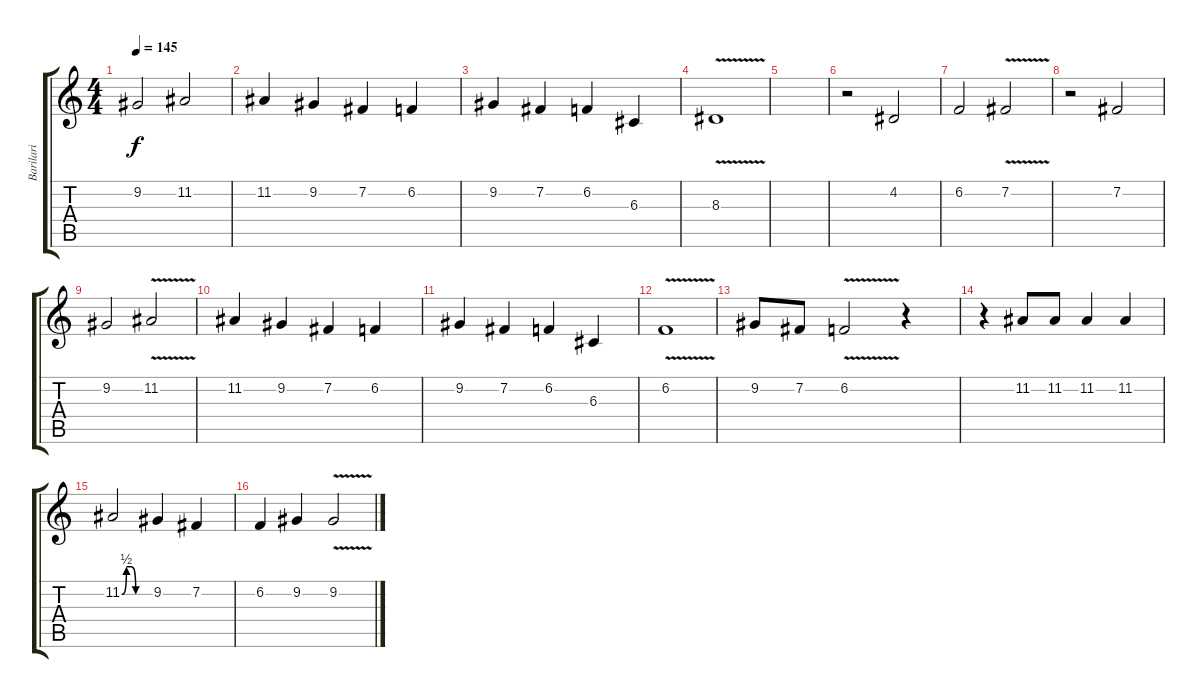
\track ("Barilari" "Barilari") {instrument synthbrass1}
\staff {score tabs}
\tuning (E4 B3 G3 D3 A2 E2) {hide}
\ts (4 4)
\tempo 145
\clef g2
\ks c
9.2.2{dy f} 11.2.2 |
11.2.4 9.2.4 7.2.4 6.2.4 |
9.2.4 7.2.4 6.2.4 6.3.4 |
8.3{v}.1 |
|
r.2 4.2.2 |
6.2.2 7.2{v}.2 |
r.2 7.2.2 |
9.2.2 11.2{v}.2 |
11.2.4 9.2.4 7.2.4 6.2.4 |
9.2.4 7.2.4 6.2.4 6.3.4 |
6.2{v}.1 |
9.2.8 7.2.8 6.2{v}.2 r.4 |
r.4 11.2.8 11.2.8 11.2.4 11.2.4 |
11.2{be (custom 0 0 10 2 20 2 30 0 60 0)}.2 9.2.4 7.2.4 |
6.2.4 9.2.4 9.2{v}.2
